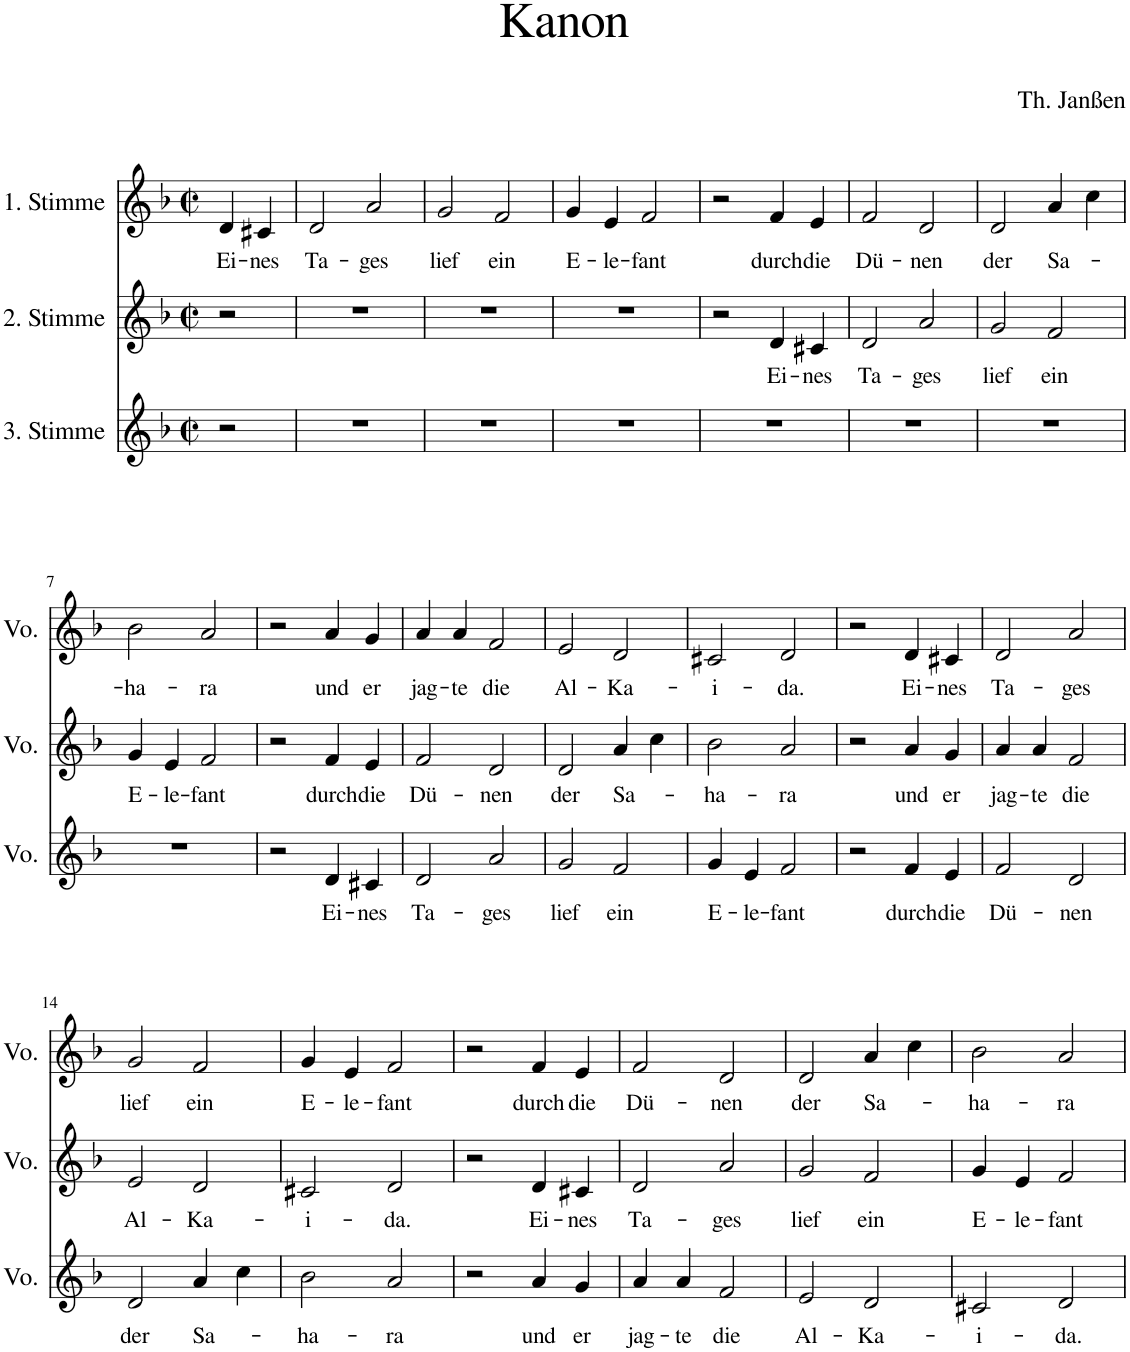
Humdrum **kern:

**kern	**text	**kern	**text	**kern	**text
*part3	*part3	*part2	*part2	*part1	*part1
*staff3	*staff3	*staff2	*staff2	*staff1	*staff1
*I"3. Stimme	*	*I"2. Stimme	*	*I"1. Stimme	*
*clefG2	*	*clefG2	*	*clefG2	*
*	*	*	*	*Trd1c2	*
*k[b-]	*	*k[b-]	*	*k[b-]	*
*M4/4	*	*M4/4	*	*M4/4	*
*met(c|)	*	*met(c|)	*	*met(c|)	*
=	=	=	=	=	=
!	!	!	!	!	!LO:LY:b
2r	.	2r	.	4d/	Ei-
!	!	!	!	!	!LO:LY:b
.	.	.	.	4c#X/	-nes
=1	=1	=1	=1	=1	=1
!	!	!	!	!	!LO:LY:b
1r	.	1r	.	2d/	Ta-
!	!	!	!	!	!LO:LY:b
.	.	.	.	2a/	-ges
=2	=2	=2	=2	=2	=2
!	!	!	!	!	!LO:LY:b
1r	.	1r	.	2g/	lief
!	!	!	!	!	!LO:LY:b
.	.	.	.	2f/	ein
=3	=3	=3	=3	=3	=3
!	!	!	!	!	!LO:LY:b
1r	.	1r	.	4g/	E-
!	!	!	!	!	!LO:LY:b
.	.	.	.	4e/	-le-
!	!	!	!	!	!LO:LY:b
.	.	.	.	2f/	-fant
=4	=4	=4	=4	=4	=4
1r	.	2r	.	2r	.
!	!	!	!LO:LY:b	!	!LO:LY:b
.	.	4d/	Ei-	4f/	durch
!	!	!	!LO:LY:b	!	!LO:LY:b
.	.	4c#X/	-nes	4e/	die
=5	=5	=5	=5	=5	=5
!	!	!	!LO:LY:b	!	!LO:LY:b
1r	.	2d/	Ta-	2f/	Dü-
!	!	!	!LO:LY:b	!	!LO:LY:b
.	.	2a/	-ges	2d/	-nen
=6	=6	=6	=6	=6	=6
!	!	!	!LO:LY:b	!	!LO:LY:b
1r	.	2g/	lief	2d/	der
!	!	!	!LO:LY:b	!	!LO:LY:b
.	.	2f/	ein	4a/	Sa-
.	.	.	.	4cc\	.
!!LO:LB:g=z
=7	=7	=7	=7	=7	=7
!	!	!	!LO:LY:b	!	!LO:LY:b
1r	.	4g/	E-	2b-\	-ha-
!	!	!	!LO:LY:b	!	!
.	.	4e/	-le-	.	.
!	!	!	!LO:LY:b	!	!LO:LY:b
.	.	2f/	-fant	2a/	-ra
=8	=8	=8	=8	=8	=8
2r	.	2r	.	2r	.
!	!LO:LY:b	!	!LO:LY:b	!	!LO:LY:b
4d/	Ei-	4f/	durch	4a/	und
!	!LO:LY:b	!	!LO:LY:b	!	!LO:LY:b
4c#X/	-nes	4e/	die	4g/	er
=9	=9	=9	=9	=9	=9
!	!LO:LY:b	!	!LO:LY:b	!	!LO:LY:b
2d/	Ta-	2f/	Dü-	4a/	jag-
!	!	!	!	!	!LO:LY:b
.	.	.	.	4a/	-te
!	!LO:LY:b	!	!LO:LY:b	!	!LO:LY:b
2a/	-ges	2d/	-nen	2f/	die
=10	=10	=10	=10	=10	=10
!	!LO:LY:b	!	!LO:LY:b	!	!LO:LY:b
2g/	lief	2d/	der	2e/	Al-
!	!LO:LY:b	!	!LO:LY:b	!	!LO:LY:b
2f/	ein	4a/	Sa-	2d/	-Ka-
.	.	4cc\	.	.	.
=11	=11	=11	=11	=11	=11
!	!LO:LY:b	!	!LO:LY:b	!	!LO:LY:b
4g/	E-	2b-\	-ha-	2c#X/	-i-
!	!LO:LY:b	!	!	!	!
4e/	-le-	.	.	.	.
!	!LO:LY:b	!	!LO:LY:b	!	!LO:LY:b
2f/	-fant	2a/	-ra	2d/	-da.
=12	=12	=12	=12	=12	=12
2r	.	2r	.	2r	.
!	!LO:LY:b	!	!LO:LY:b	!	!LO:LY:b
4f/	durch	4a/	und	4d/	Ei-
!	!LO:LY:b	!	!LO:LY:b	!	!LO:LY:b
4e/	die	4g/	er	4c#X/	-nes
=13	=13	=13	=13	=13	=13
!	!LO:LY:b	!	!LO:LY:b	!	!LO:LY:b
2f/	Dü-	4a/	jag-	2d/	Ta-
!	!	!	!LO:LY:b	!	!
.	.	4a/	-te	.	.
!	!LO:LY:b	!	!LO:LY:b	!	!LO:LY:b
2d/	-nen	2f/	die	2a/	-ges
!!LO:LB:g=z
=14	=14	=14	=14	=14	=14
!	!LO:LY:b	!	!LO:LY:b	!	!LO:LY:b
2d/	der	2e/	Al-	2g/	lief
!	!LO:LY:b	!	!LO:LY:b	!	!LO:LY:b
4a/	Sa-	2d/	-Ka-	2f/	ein
4cc\	.	.	.	.	.
=15	=15	=15	=15	=15	=15
!	!LO:LY:b	!	!LO:LY:b	!	!LO:LY:b
2b-\	-ha-	2c#X/	-i-	4g/	E-
!	!	!	!	!	!LO:LY:b
.	.	.	.	4e/	-le-
!	!LO:LY:b	!	!LO:LY:b	!	!LO:LY:b
2a/	-ra	2d/	-da.	2f/	-fant
=16	=16	=16	=16	=16	=16
2r	.	2r	.	2r	.
!	!LO:LY:b	!	!LO:LY:b	!	!LO:LY:b
4a/	und	4d/	Ei-	4f/	durch
!	!LO:LY:b	!	!LO:LY:b	!	!LO:LY:b
4g/	er	4c#X/	-nes	4e/	die
=17	=17	=17	=17	=17	=17
!	!LO:LY:b	!	!LO:LY:b	!	!LO:LY:b
4a/	jag-	2d/	Ta-	2f/	Dü-
!	!LO:LY:b	!	!	!	!
4a/	-te	.	.	.	.
!	!LO:LY:b	!	!LO:LY:b	!	!LO:LY:b
2f/	die	2a/	-ges	2d/	-nen
=18	=18	=18	=18	=18	=18
!	!LO:LY:b	!	!LO:LY:b	!	!LO:LY:b
2e/	Al-	2g/	lief	2d/	der
!	!LO:LY:b	!	!LO:LY:b	!	!LO:LY:b
2d/	-Ka-	2f/	ein	4a/	Sa-
.	.	.	.	4cc\	.
=19	=19	=19	=19	=19	=19
!	!LO:LY:b	!	!LO:LY:b	!	!LO:LY:b
2c#X/	-i-	4g/	E-	2b-\	-ha-
!	!	!	!LO:LY:b	!	!
.	.	4e/	-le-	.	.
!	!LO:LY:b	!	!LO:LY:b	!	!LO:LY:b
2d/	-da.	2f/	-fant	2a/	-ra
=	=	=	=	=	=
*-	*-	*-	*-	*-	*-
